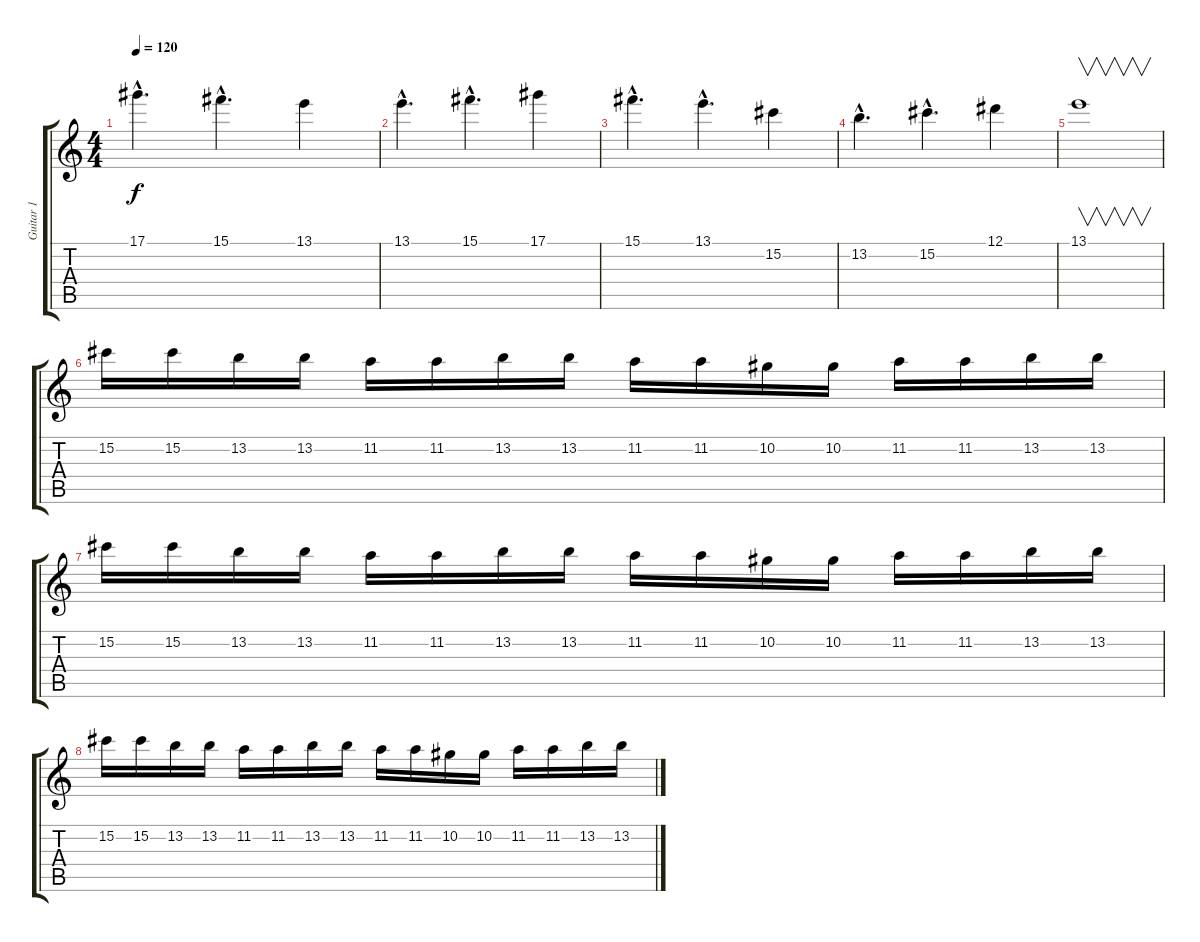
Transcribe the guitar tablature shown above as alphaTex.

\track ("Guitar 1" "Guitar 1") {instrument overdrivenguitar}
\staff {score tabs}
\tuning (Eb4 Bb3 Gb3 Db3 Ab2 Eb2) {hide}
\ts (4 4)
\tempo 120
\clef g2
\ks c
17.1{hac}.4{d dy f} 15.1{hac}.4{d} 13.1.4 |
13.1{hac}.4{d} 15.1{hac}.4{d} 17.1.4 |
15.1{hac}.4{d} 13.1{hac}.4{d} 15.2.4 |
13.2{hac}.4{d} 15.2{hac}.4{d} 12.1.4 |
13.1.1{v} |
15.2.16 15.2.16 13.2.16 13.2.16 11.2.16 11.2.16 13.2.16 13.2.16 11.2.16 11.2.16 10.2.16 10.2.16 11.2.16 11.2.16 13.2.16 13.2.16 |
15.2.16 15.2.16 13.2.16 13.2.16 11.2.16 11.2.16 13.2.16 13.2.16 11.2.16 11.2.16 10.2.16 10.2.16 11.2.16 11.2.16 13.2.16 13.2.16 |
15.2.16 15.2.16 13.2.16 13.2.16 11.2.16 11.2.16 13.2.16 13.2.16 11.2.16 11.2.16 10.2.16 10.2.16 11.2.16 11.2.16 13.2.16 13.2.16
